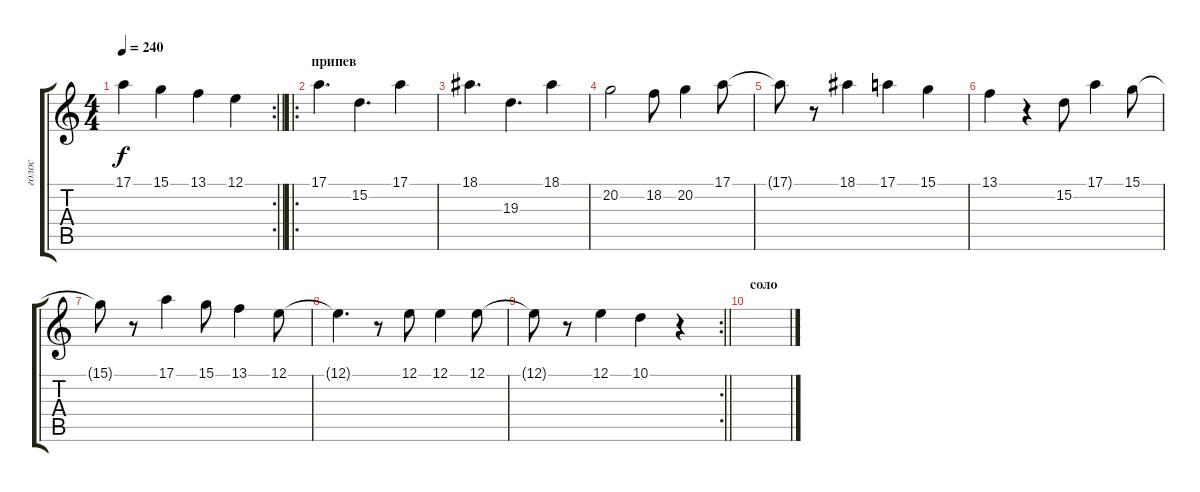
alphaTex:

\track ("голос" "голос") {instrument fx5brightness}
\staff {score tabs}
\tuning (E4 B3 G3 D3 A2 E2) {hide}
\rc 2
\ts (4 4)
\tempo 240
\clef g2
\barLineRight lightlight
\ks c
17.1.4{dy f} 15.1.4 13.1.4 12.1.4 |
\ro
\section ("" "припев")
17.1.4{d} 15.2.4{d} 17.1.4 |
18.1.4{d} 19.3.4{d} 18.1.4 |
20.2.2 18.2.8 20.2.4 17.1.8 |
17.1{t}.8 r.8 18.1.4 17.1.4 15.1.4 |
13.1.4 r.4 15.2.8 17.1.4 15.1.8 |
15.1{t}.8 r.8 17.1.4 15.1.8 13.1.4 12.1.8 |
12.1{t}.4{d} r.8 12.1.8 12.1.4 12.1.8 |
\rc 2
\barLineRight lightlight
12.1{t}.8 r.8 12.1.4 10.1.4 r.4 |
\section ("" "соло")
